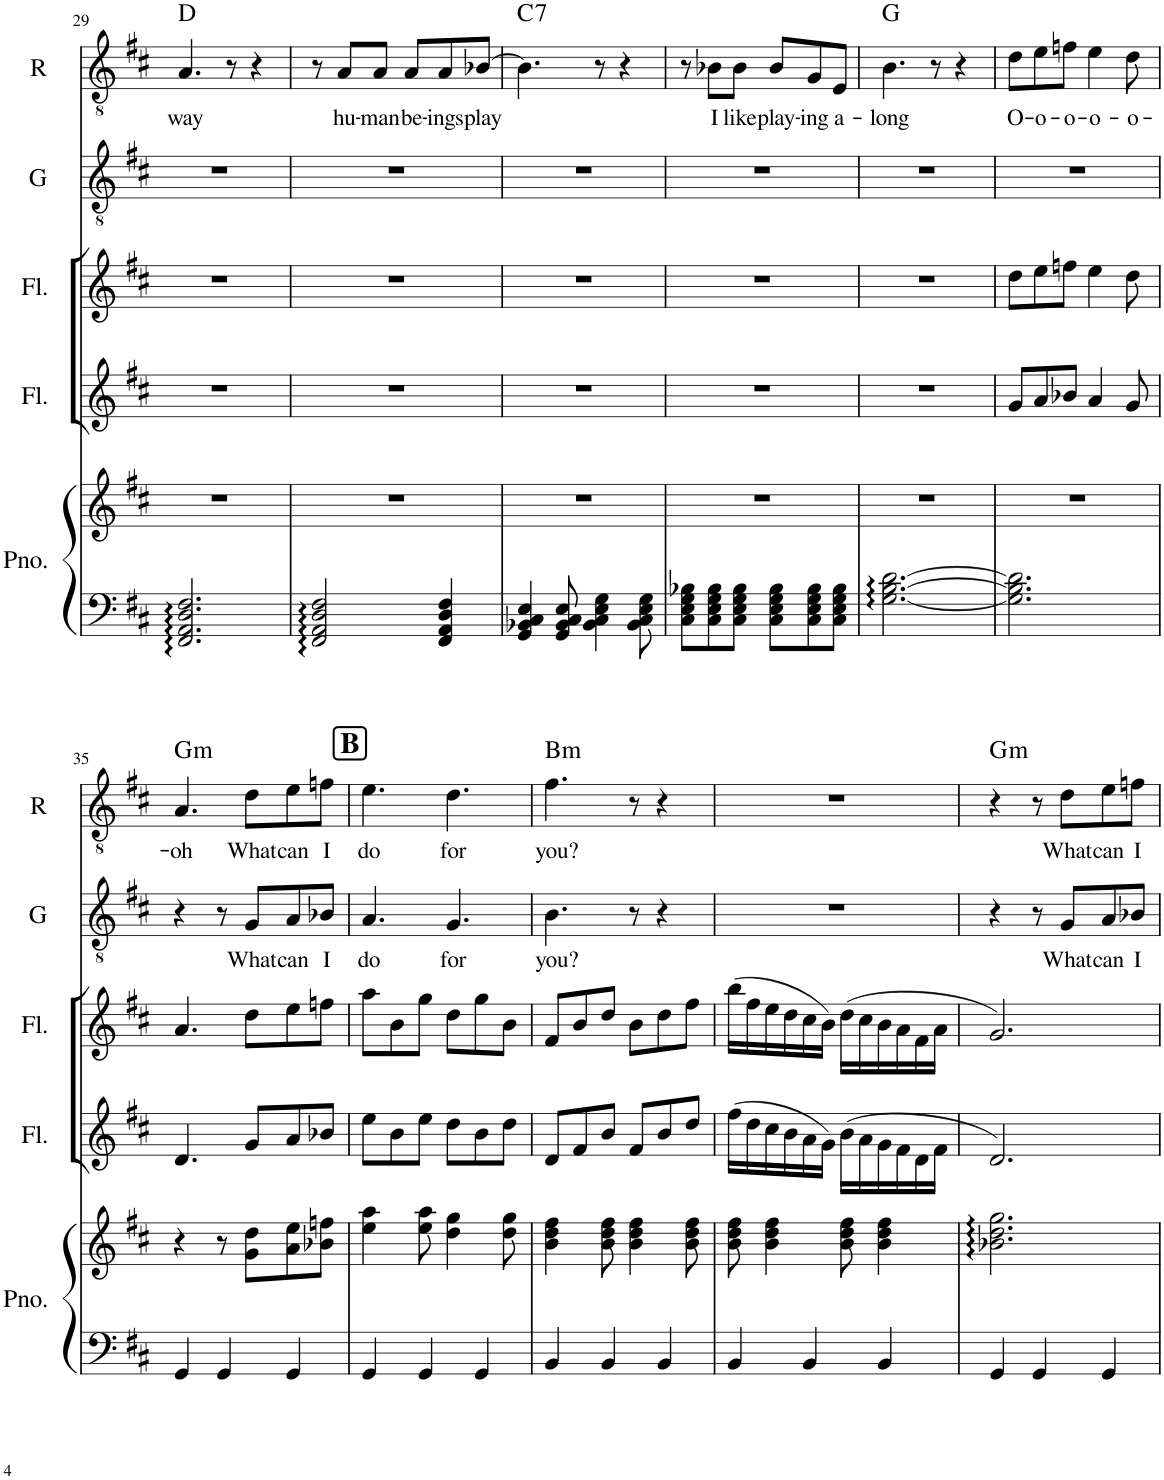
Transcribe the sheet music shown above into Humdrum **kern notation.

**kern	**kern	**kern	**kern	**kern	**text	**kern	**text	**harte
*part5	*part5	*part4	*part3	*part2	*part2	*part1	*part1	*part1
*staff6	*staff5	*staff4	*staff3	*staff2	*staff2	*staff1	*staff1	*
*I"Piano	*	*I"Flute	*I"Flute	*I"Greg	*	*I"Rose	*	*
*I'Pno.	*	*I'Fl.	*I'Fl.	*I'G	*	*I'R	*	*
!!LO:PB:g=z
*clefF4	*clefG2	*clefG2	*clefG2	*clefGv2	*	*clefGv2	*	*
*k[f#c#]	*k[f#c#]	*k[f#c#]	*k[f#c#]	*k[f#c#]	*	*k[f#c#]	*	*
*M6/8	*M6/8	*M6/8	*M6/8	*M6/8	*	*M6/8	*	*
=29	=29	=29	=29	=29	=29	=29	=29	=29
!	!	!	!	!	!	!	!LO:LY:b	!
2.FF#/ 2.AA/ 2.D/ 2.F#/	2.r	2.r	2.r	2.r	.	4.A/	way	D:maj
.	.	.	.	.	.	8r	.	.
.	.	.	.	.	.	4r	.	.
=30	=30	=30	=30	=30	=30	=30	=30	=30
2FF#/ 2AA/ 2D/ 2F#/	2.r	2.r	2.r	2.r	.	8r	.	.
!	!	!	!	!	!	!	!LO:LY:b	!
.	.	.	.	.	.	8A/L	hu-	.
!	!	!	!	!	!	!	!LO:LY:b	!
.	.	.	.	.	.	8A/J	-man	.
!	!	!	!	!	!	!	!LO:LY:b	!
.	.	.	.	.	.	8A/L	be-	.
!	!	!	!	!	!	!	!LO:LY:b	!
4FF#/ 4AA/ 4D/ 4F#/	.	.	.	.	.	8A/	-ings	.
!	!	!	!	!	!	!	!LO:LY:b	!
.	.	.	.	.	.	[8B-X/J	play	.
=31	=31	=31	=31	=31	=31	=31	=31	=31
!	!	!	!	!	!	!	!	!LO:H:kt=7
4GG/ 4BB-X/ 4C#/ 4E/	2.r	2.r	2.r	2.r	.	4.B-\]	.	C:7
8GG/ 8BB-/ 8C#/ 8E/	.	.	.	.	.	.	.	.
4BB-\ 4C#\ 4E\ 4G\	.	.	.	.	.	8r	.	.
.	.	.	.	.	.	4r	.	.
8BB-\ 8C#\ 8E\ 8G\	.	.	.	.	.	.	.	.
=32	=32	=32	=32	=32	=32	=32	=32	=32
8C#\ 8E\ 8G\ 8B-X\L	2.r	2.r	2.r	2.r	.	8r	.	.
!	!	!	!	!	!	!	!LO:LY:b	!
8C#\ 8E\ 8G\ 8B-\	.	.	.	.	.	8B-X\L	I	.
!	!	!	!	!	!	!	!LO:LY:b	!
8C#\ 8E\ 8G\ 8B-\J	.	.	.	.	.	8B-\J	like	.
!	!	!	!	!	!	!	!LO:LY:b	!
8C#\ 8E\ 8G\ 8B-\L	.	.	.	.	.	8B-/L	play-	.
!	!	!	!	!	!	!	!LO:LY:b	!
8C#\ 8E\ 8G\ 8B-\	.	.	.	.	.	8G/	-ing	.
!	!	!	!	!	!	!	!LO:LY:b	!
8C#\ 8E\ 8G\ 8B-\J	.	.	.	.	.	8E/J	a-	.
=33	=33	=33	=33	=33	=33	=33	=33	=33
!	!	!	!	!	!	!	!LO:LY:b	!
[2.G\ [2.B\ [2.d\	2.r	2.r	2.r	2.r	.	4.B\	-long	G:maj
.	.	.	.	.	.	8r	.	.
.	.	.	.	.	.	4r	.	.
=34	=34	=34	=34	=34	=34	=34	=34	=34
!	!	!	!	!	!	!	!LO:LY:b	!
2.G\ 2.B\] 2.d\	2.r	8g/L	8dd\L	2.r	.	8d\L	O-	.
!	!	!	!	!	!	!	!LO:LY:b	!
.	.	8a/	8ee\	.	.	8e\	-o-	.
!	!	!	!	!	!	!	!LO:LY:b	!
.	.	8b-X/J	8ffn\J	.	.	8fn\J	-o-	.
!	!	!	!	!	!	!	!LO:LY:b	!
.	.	4a/	4ee\	.	.	4e\	-o-	.
!	!	!	!	!	!	!	!LO:LY:b	!
.	.	8g/	8dd\	.	.	8d\	-o-	.
!!LO:LB:g=z
=35	=35	=35	=35	=35	=35	=35	=35	=35
!	!	!	!	!	!	!	!LO:LY:b	!LO:H:kt=m
4GG/	4r	4.d/	4.a/	4r	.	4.A/	-oh	G:min
4GG/	8r	.	.	8r	.	.	.	.
!	!	!	!	!	!LO:LY:b	!	!LO:LY:b	!
.	8g\ 8dd\L	8g/L	8dd\L	8G/L	What	8d\L	What	.
!	!	!	!	!	!LO:LY:b	!	!LO:LY:b	!
4GG/	8a\ 8ee\	8a/	8ee\	8A/	can	8e\	can	.
!	!	!	!	!	!LO:LY:b	!	!LO:LY:b	!
.	8b-X\ 8ffn\J	8b-X/J	8ffn\J	8B-X/J	I	8fn\J	I	.
!!LO:REH:place=s1:a:B:cj:fs=14:t=B
=36	=36	=36	=36	=36	=36	=36	=36	=36
!	!	!	!	!	!LO:LY:b	!	!LO:LY:b	!
4GG/	4ee\ 4aa\	8ee\L	8aa\L	4.A/	do	4.e\	do	.
.	.	8b\	8b\	.	.	.	.	.
4GG/	8ee\ 8aa\	8ee\J	8gg\J	.	.	.	.	.
!	!	!	!	!	!LO:LY:b	!	!LO:LY:b	!
.	4dd\ 4gg\	8dd\L	8dd\L	4.G/	for	4.d\	for	.
4GG/	.	8b\	8gg\	.	.	.	.	.
.	8dd\ 8gg\	8dd\J	8b\J	.	.	.	.	.
=37	=37	=37	=37	=37	=37	=37	=37	=37
!	!	!	!	!	!LO:LY:b	!	!LO:LY:b	!LO:H:kt=m
4BB/	4b\ 4dd\ 4ff#\	8d/L	8f#/L	4.B\	you?	4.f#\	you?	B:min
.	.	8f#/	8b/	.	.	.	.	.
4BB/	8b\ 8dd\ 8ff#\	8b/J	8dd/J	.	.	.	.	.
.	4b\ 4dd\ 4ff#\	8f#/L	8b\L	8r	.	8r	.	.
4BB/	.	8b/	8dd\	4r	.	4r	.	.
.	8b\ 8dd\ 8ff#\	8dd/J	8ff#\J	.	.	.	.	.
=38	=38	=38	=38	=38	=38	=38	=38	=38
4BB/	8b\ 8dd\ 8ff#\	(16ff#\LL	(16bb\LL	2.r	.	2.r	.	.
.	.	16dd\	16ff#\	.	.	.	.	.
.	4b\ 4dd\ 4ff#\	16cc#\	16ee\	.	.	.	.	.
.	.	16b\	16dd\	.	.	.	.	.
4BB/	.	16a\	16cc#\	.	.	.	.	.
.	.	16g\JJ)	16b\JJ)	.	.	.	.	.
.	8b\ 8dd\ 8ff#\	(16b\LL	(16dd\LL	.	.	.	.	.
.	.	16a\	16cc#\	.	.	.	.	.
4BB/	4b\ 4dd\ 4ff#\	16g\	16b\	.	.	.	.	.
.	.	16f#\	16a\	.	.	.	.	.
.	.	16d\	16f#\	.	.	.	.	.
.	.	16f#\JJ	16a\JJ	.	.	.	.	.
=39	=39	=39	=39	=39	=39	=39	=39	=39
!	!	!	!	!	!	!	!	!LO:H:kt=m
4GG/	2.b-X\ 2.dd\ 2.gg\	2.d/)	2.g/)	4r	.	4r	.	G:min
4GG/	.	.	.	8r	.	8r	.	.
!	!	!	!	!	!LO:LY:b	!	!LO:LY:b	!
.	.	.	.	8G/L	What	8d\L	What	.
!	!	!	!	!	!LO:LY:b	!	!LO:LY:b	!
4GG/	.	.	.	8A/	can	8e\	can	.
!	!	!	!	!	!LO:LY:b	!	!LO:LY:b	!
.	.	.	.	8B-X/J	I	8fn\J	I	.
=	=	=	=	=	=	=	=	=
*-	*-	*-	*-	*-	*-	*-	*-	*-
